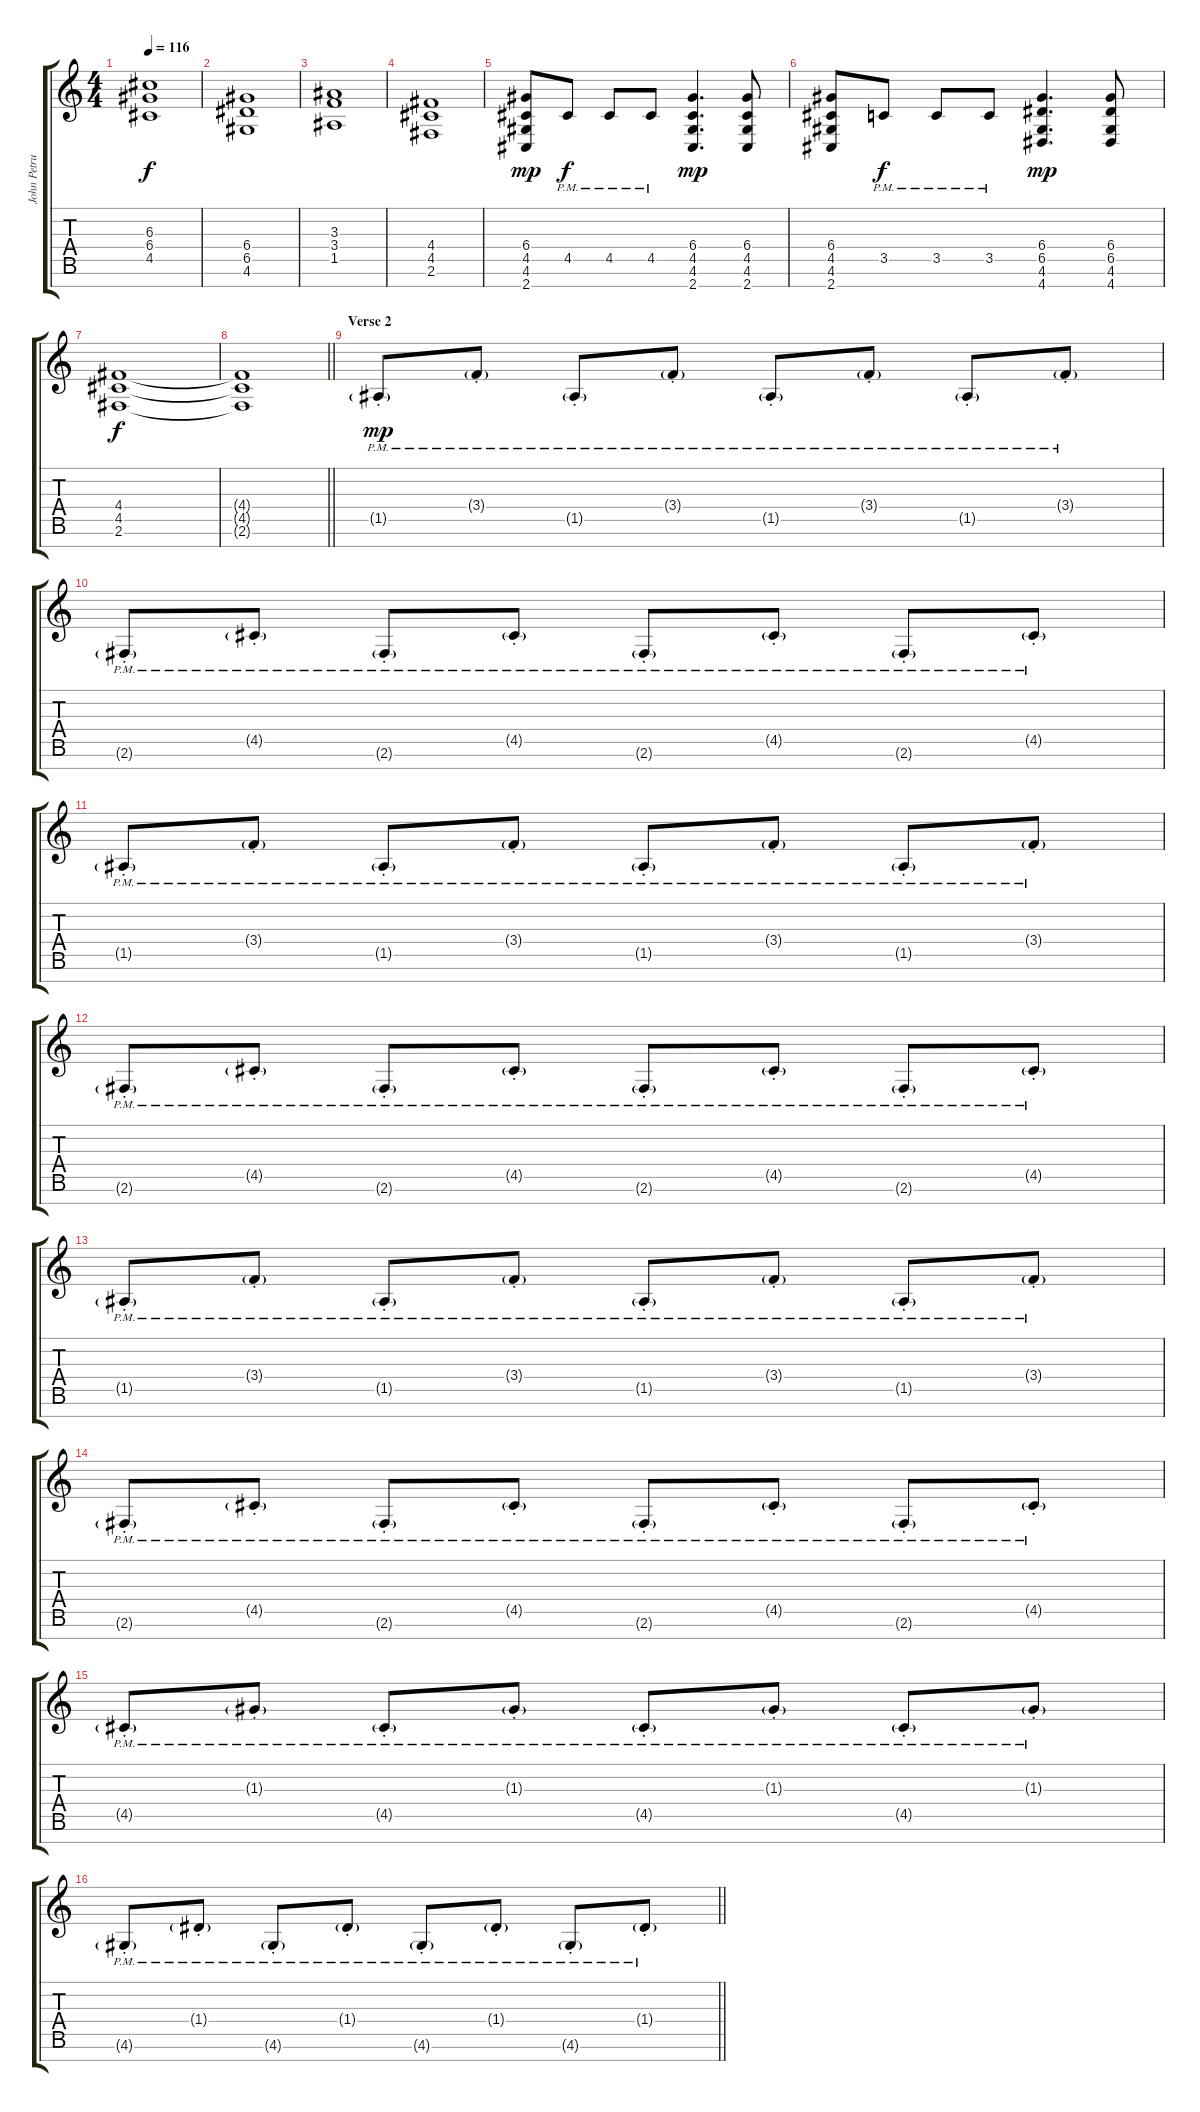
\track ("John Petrucci [Distortion]" "John Petru") {instrument distortionguitar}
\staff {score tabs}
\tuning (E4 B3 G3 D3 A2 E2 B1) {hide}
\ts (4 4)
\tempo 116
\clef g2
\ks c
(6.3 6.4 4.5).1{dy f} |
(6.4 6.5 4.6).1 |
(3.3 3.4 1.5).1 |
(4.4 4.5 2.6).1 |
(6.4 4.5 4.6 2.7).8{dy mp} 4.5{pm}.8{dy f} 4.5{pm}.8 4.5{pm}.8 (6.4 4.5 4.6 2.7).4{d dy mp} (6.4 4.5 4.6 2.7).8 |
(6.4 4.5 4.6 2.7).8 3.5{pm}.8{dy f} 3.5{pm}.8 3.5{pm}.8 (6.4 6.5 4.6 4.7).4{d dy mp} (6.4 6.5 4.6 4.7).8 |
(4.4 4.5 2.6).1{dy f} |
\barLineRight lightlight
(4.4{t} 4.5{t} 2.6{t}).1{volume 7} |
\section ("" "Verse 2")
1.5{g pm st}.8{dy mp volume 16} 3.4{g pm st}.8 1.5{g pm st}.8 3.4{g pm st}.8 1.5{g pm st}.8 3.4{g pm st}.8 1.5{g pm st}.8 3.4{g pm st}.8 |
2.6{g pm st}.8 4.5{g pm st}.8 2.6{g pm st}.8 4.5{g pm st}.8 2.6{g pm st}.8 4.5{g pm st}.8 2.6{g pm st}.8 4.5{g pm st}.8 |
1.5{g pm st}.8 3.4{g pm st}.8 1.5{g pm st}.8 3.4{g pm st}.8 1.5{g pm st}.8 3.4{g pm st}.8 1.5{g pm st}.8 3.4{g pm st}.8 |
2.6{g pm st}.8 4.5{g pm st}.8 2.6{g pm st}.8 4.5{g pm st}.8 2.6{g pm st}.8 4.5{g pm st}.8 2.6{g pm st}.8 4.5{g pm st}.8 |
1.5{g pm st}.8 3.4{g pm st}.8 1.5{g pm st}.8 3.4{g pm st}.8 1.5{g pm st}.8 3.4{g pm st}.8 1.5{g pm st}.8 3.4{g pm st}.8 |
2.6{g pm st}.8 4.5{g pm st}.8 2.6{g pm st}.8 4.5{g pm st}.8 2.6{g pm st}.8 4.5{g pm st}.8 2.6{g pm st}.8 4.5{g pm st}.8 |
4.5{g pm st}.8 1.3{g pm st}.8 4.5{g pm st}.8 1.3{g pm st}.8 4.5{g pm st}.8 1.3{g pm st}.8 4.5{g pm st}.8 1.3{g pm st}.8 |
\barLineRight lightlight
4.6{g pm st}.8 1.4{g pm st}.8 4.6{g pm st}.8 1.4{g pm st}.8 4.6{g pm st}.8 1.4{g pm st}.8 4.6{g pm st}.8 1.4{g pm st}.8
